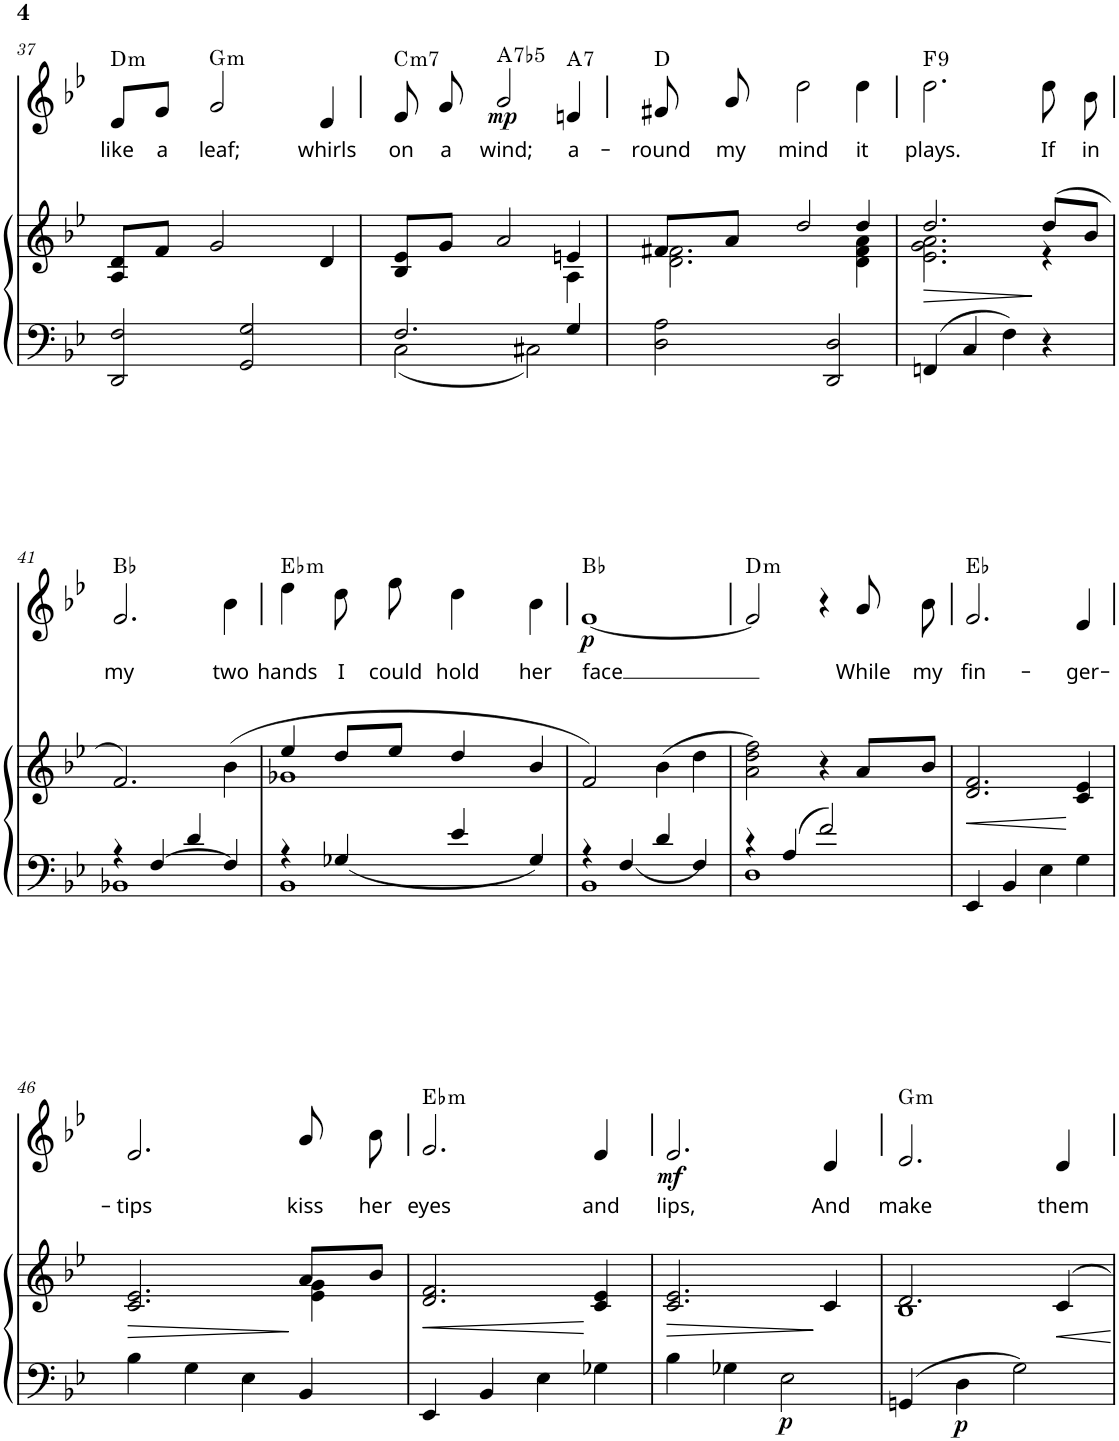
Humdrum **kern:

**kern	**kern	**dynam	**kern	**text	**dynam	**harte
*part2	*part2	*part2	*part1	*part1	*part1	*part1
*staff3	*staff2	*staff2/3	*staff1	*staff1	*staff1	*
*I"Piano	*	*	*I"Voice	*	*	*
*I'Pno	*	*	*I'V	*	*	*
!!LO:PB:g=z
*clefF4	*clefG2	*	*clefG2	*	*	*
*k[b-e-]	*k[b-e-]	*	*k[b-e-]	*	*	*
*M2/2	*M2/2	*	*M2/2	*	*	*
*met(c|)	*met(c|)	*	*met(c|)	*	*	*
=37	=37	=37	=37	=37	=37	=37
!	!	!	!	!LO:LY:b	!	!LO:H:kt=m
2DD/ 2F/	8A/ 8d/L	.	8d/L	like	.	D:min
!	!	!	!	!LO:LY:b	!	!
.	8f/J	.	8f/J	a	.	.
!	!	!	!	!LO:LY:b	!	!LO:H:kt=m
.	2g/	.	2g/	leaf;	.	G:min
2GG/ 2G/	.	.	.	.	.	.
!	!	!	!	!LO:LY:b	!	!
.	4d/	.	4d/	whirls	.	.
=38	=38	=38	=38	=38	=38	=38
*^	*^	*	*	*	*	*
!	!	!	!	!	!	!LO:LY:b	!	!LO:H:kt=m7
2.F/	2C\	8B-/ 8e-/L	2.ryy	.	8e-/	on	.	C:min7
!	!	!	!	!	!	!LO:LY:b	!	!
.	.	8g/J	.	.	8g/	a	.	.
!	!	!	!	!	!	!LO:LY:b	!LO:DY:b	!LO:H:kt=7
.	.	2a/	.	.	2a/	wind;	mp	A:(3,b5,b7)
.	2C#X\	.	.	.	.	.	.	.
!	!	!	!	!	!	!LO:LY:b	!	!LO:H:kt=7
4G/	.	4A\	4en/	.	4en/	a-	.	A:7
*v	*v	*	*	*	*	*	*	*
=39	=39	=39	=39	=39	=39	=39	=39
!	!	!	!	!	!LO:LY:b	!	!
2D\ 2A\	8f#X/L	2.d\ 2.f#\	.	8f#X/	-round	.	D:maj
!	!	!	!	!	!LO:LY:b	!	!
.	8a/J	.	.	8a/	my	.	.
!	!	!	!	!	!LO:LY:b	!	!
.	2dd/	.	.	2dd\	mind	.	.
2DD/ 2D/	.	.	.	.	.	.	.
!	!	!	!	!	!LO:LY:b	!	!
.	4dd/	4d\ 4f#\ 4a\	.	4dd\	it	.	.
=40	=40	=40	=40	=40	=40	=40	=40
!	!	!	!LO:HP:b	!	!LO:LY:b	!	!LO:H:kt=9
4FFn/	2.dd/	2.e-\ 2.g\ 2.a\	>	2.dd\	plays.	.	F:9
4C/	.	.	.	.	.	.	.
4F\	.	.	.	.	.	.	.
!	!	!	!	!	!LO:LY:b	!	!
4r	(>8dd/L	4r	]	8dd\	If	.	.
!	!	!	!	!	!LO:LY:b	!	!
.	8b-/J	.	.	8b-\	in	.	.
*	*v	*v	*	*	*	*	*
!!LO:LB:g=z
=41	=41	=41	=41	=41	=41	=41
*^	*	*	*	*	*	*
!	!	!	!	!	!LO:LY:b	!	!
4r	1BB-X	2.f/)	.	2.f/	my	.	Bb:maj
[>4F/	.	.	.	.	.	.	.
4d/	.	.	.	.	.	.	.
!	!	!	!	!	!LO:LY:b	!	!
4F/]	.	(>4b-\	.	4b-\	two	.	.
=42	=42	=42	=42	=42	=42	=42	=42
*	*	*^	*	*	*	*	*
!	!	!	!	!	!	!LO:LY:b	!	!LO:H:kt=m
4r	1BB-	4ee-/	1g-X	.	4ee-\	hands	.	Eb:min
!	!	!	!	!	!	!LO:LY:b	!	!
[>4G-X/	.	8dd/L	.	.	8dd\	I	.	.
!	!	!	!	!	!	!LO:LY:b	!	!
.	.	8ee-/J	.	.	8ff\	could	.	.
!	!	!	!	!	!	!LO:LY:b	!	!
4e-/	.	4dd/	.	.	4dd\	hold	.	.
!	!	!	!	!	!	!LO:LY:b	!	!
4G-/]	.	4b-/	.	.	4b-\	her	.	.
*	*	*v	*v	*	*	*	*	*
=43	=43	=43	=43	=43	=43	=43	=43
!	!	!	!	!	!LO:LY:b	!LO:DY:b	!
4r	1BB-	2f/)	.	[<1f	face	p	Bb:maj
[>4F/	.	.	.	.	.	.	.
4d/	.	(>4b-\	.	.	.	.	.
4F/]	.	4dd\	.	.	.	.	.
=44	=44	=44	=44	=44	=44	=44	=44
!	!	!	!	!	!	!	!LO:H:kt=m
4r	1D	2a\ 2dd\ 2ff\)	.	2f/]	.	.	D:min
4A/	.	.	.	.	.	.	.
2f/	.	4r	.	4r	.	.	.
!	!	!	!	!	!LO:LY:b	!	!
.	.	8a/L	.	8a/	While	.	.
!	!	!	!	!	!LO:LY:b	!	!
.	.	8b-/J	.	8b-\	my	.	.
*v	*v	*	*	*	*	*	*
=45	=45	=45	=45	=45	=45	=45
!	!	!LO:HP:b	!	!LO:LY:b	!	!
4EE-/	2.d/ 2.f/	<	2.f/	fin-	.	Eb:maj
4BB-/	.	.	.	.	.	.
4E-\	.	.	.	.	.	.
!	!	!	!	!LO:LY:b	!	!
4G\	4c/ 4e-/	[	4e-/	-ger-	.	.
!!LO:LB:g=z
=46	=46	=46	=46	=46	=46	=46
!	!	!LO:HP:b	!	!LO:LY:b	!	!
*	*^	*	*	*	*	*
4B-\	2.c/ 2.e-/	2.ryy	>	2.e-/	-tips	.	.
4G\	.	.	.	.	.	.	.
4E-\	.	.	.	.	.	.	.
!	!	!	!	!	!LO:LY:b	!	!
4BB-/	8a/L	4e-\ 4g\	]	8a/	kiss	.	.
!	!	!	!	!	!LO:LY:b	!	!
.	8b-/J	.	.	8b-\	her	.	.
*	*v	*v	*	*	*	*	*
=47	=47	=47	=47	=47	=47	=47
!	!	!LO:HP:b	!	!LO:LY:b	!	!LO:H:kt=m
4EE-/	2.d/ 2.f/	<	2.f/	eyes	.	Eb:min
4BB-/	.	.	.	.	.	.
4E-\	.	.	.	.	.	.
!	!	!	!	!LO:LY:b	!	!
4G-X\	4c/ 4e-/	[	4e-/	and	.	.
=48	=48	=48	=48	=48	=48	=48
!	!	!LO:HP:b	!	!LO:LY:b	!LO:DY:b	!
4B-\	2.c/ 2.e-/	>	2.e-/	lips,	mf	.
4G-X\	.	.	.	.	.	.
!	!	!LO:DY:b=2	!	!	!	!
2E-\	.	p	.	.	.	.
!	!	!	!	!LO:LY:b	!	!
.	4c/	]	4c/	And	.	.
=49	=49	=49	=49	=49	=49	=49
*	*^	*	*	*	*	*
!	!	!	!	!	!LO:LY:b	!	!LO:H:kt=m
4GGn/	2.d/	1B-	.	2.d/	make	.	G:min
!	!	!	!LO:DY:b=2	!	!	!	!
4D\	.	.	p	.	.	.	.
2G\	.	.	.	.	.	.	.
!	!	!	!	!	!LO:LY:b	!	!
.	4c/	.	.	4c/	them	.	.
*	*v	*v	*	*	*	*	*
=	=	=	=	=	=	=
*-	*-	*-	*-	*-	*-	*-
